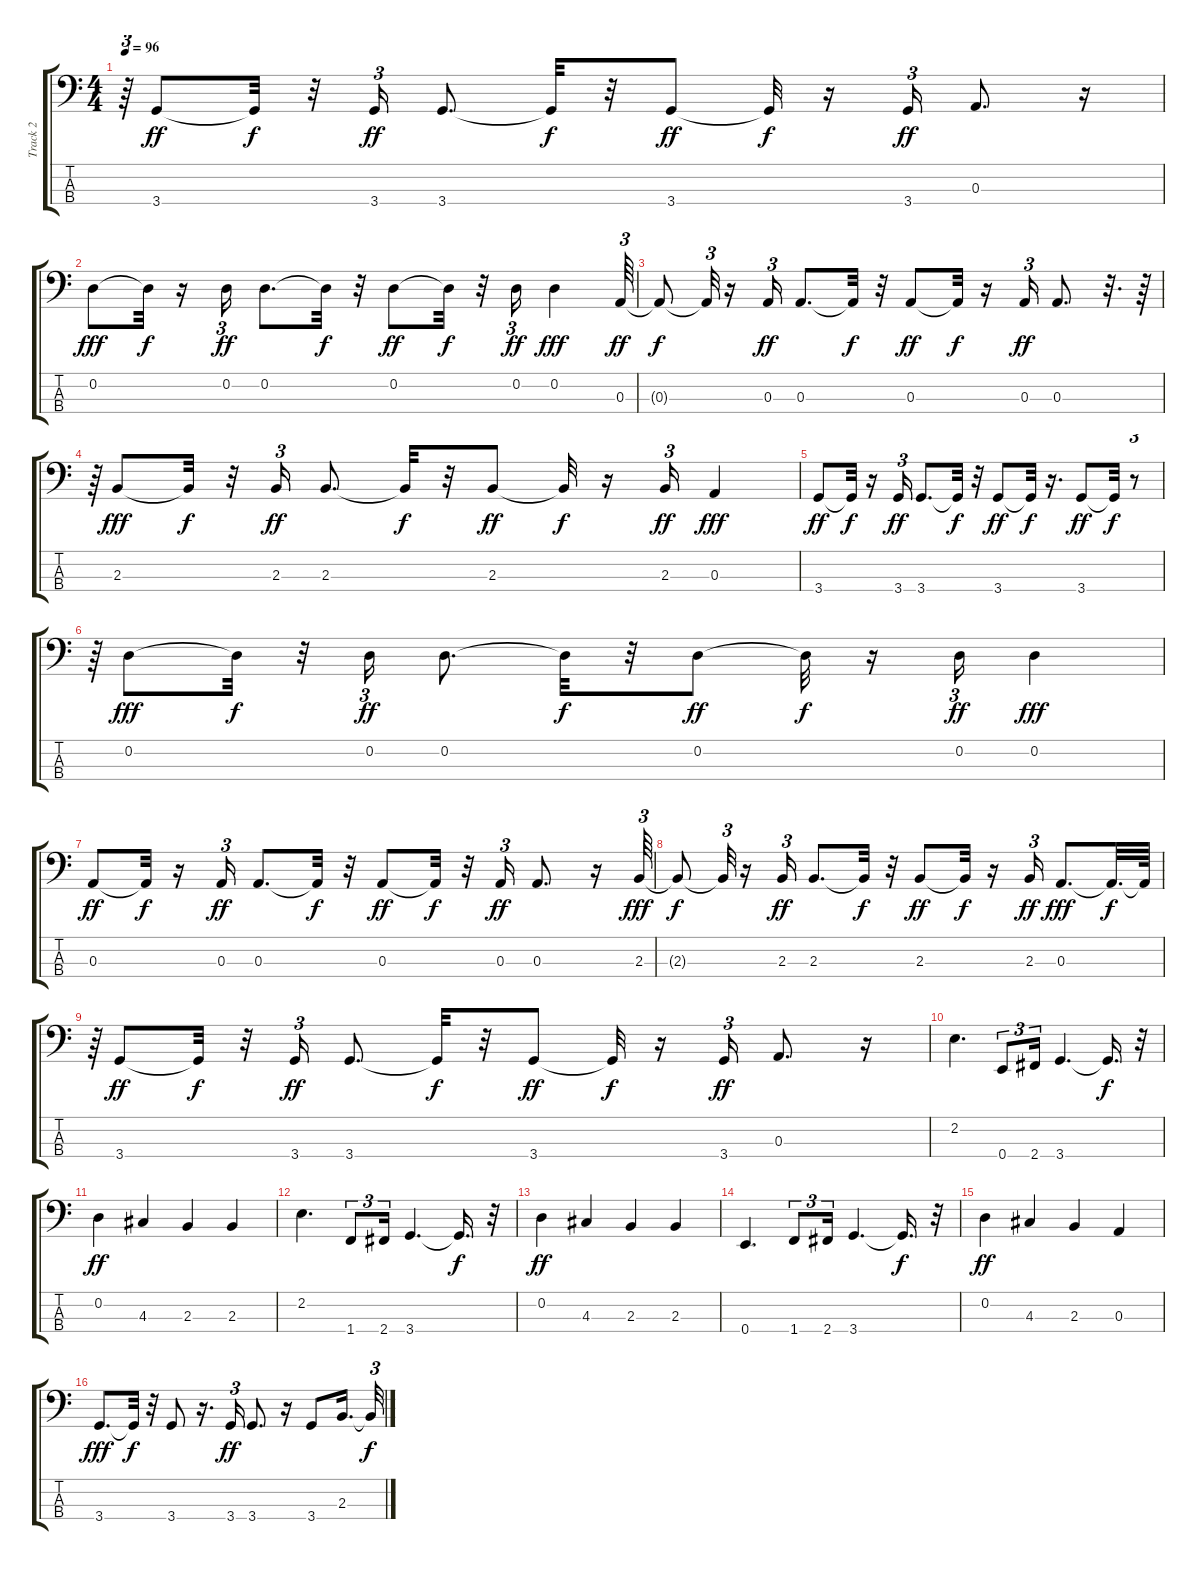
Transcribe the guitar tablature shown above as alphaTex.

\track ("Track 2" "Track 2") {instrument synthbass2}
\staff {score tabs}
\tuning (G2 D2 A1 E1) {hide}
\ts (4 4)
\tempo 96
\clef f4
\ks c
r.64{tu (3 2) dy f} 3.4.8{dy ff} 3.4{t}.32{dy f} r.32 3.4.16{tu (3 2) dy ff} 3.4.8{d} 3.4{t}.32{dy f} r.32 3.4.8{dy ff} 3.4{t}.32{dy f} r.16 3.4.16{tu (3 2) dy ff} 0.3.8{d} r.16 |
0.2.8{dy fff} 0.2{t}.32{dy f} r.16 0.2.16{tu (3 2) dy ff} 0.2.8{d} 0.2{t}.32{dy f} r.32 0.2.8{dy ff} 0.2{t}.32{dy f} r.32 0.2.16{tu (3 2) dy ff} 0.2.4{dy fff} 0.3.64{tu (3 2) dy ff} |
0.3{t}.8{dy f} 0.3{t}.32{tu (3 2)} r.16 0.3.16{tu (3 2) dy ff} 0.3.8{d} 0.3{t}.32{dy f} r.32 0.3.8{dy ff} 0.3{t}.32{dy f} r.16 0.3.16{tu (3 2) dy ff} 0.3.8{d} r.32{d} r.64 |
r.64{tu (3 2)} 2.3.8{dy fff} 2.3{t}.32{dy f} r.32 2.3.16{tu (3 2) dy ff} 2.3.8{d} 2.3{t}.32{dy f} r.32 2.3.8{dy ff} 2.3{t}.32{dy f} r.16 2.3.16{tu (3 2) dy ff} 0.3.4{dy fff} |
3.4.8{dy ff} 3.4{t}.32{dy f} r.16 3.4.16{tu (3 2) dy ff} 3.4.8{d} 3.4{t}.32{dy f} r.32 3.4.8{dy ff} 3.4{t}.32{dy f} r.16{d} 3.4.8{dy ff} 3.4{t}.32{dy f} r.8{tu (3 2)} |
r.64{tu (3 2)} 0.2.8{dy fff} 0.2{t}.32{dy f} r.32 0.2.16{tu (3 2) dy ff} 0.2.8{d} 0.2{t}.32{dy f} r.32 0.2.8{dy ff} 0.2{t}.32{dy f} r.16 0.2.16{tu (3 2) dy ff} 0.2.4{dy fff} |
0.3.8{dy ff} 0.3{t}.32{dy f} r.16 0.3.16{tu (3 2) dy ff} 0.3.8{d} 0.3{t}.32{dy f} r.32 0.3.8{dy ff} 0.3{t}.32{dy f} r.32 0.3.16{tu (3 2) dy ff} 0.3.8{d} r.16 2.3.64{tu (3 2) dy fff} |
2.3{t}.8{dy f} 2.3{t}.32{tu (3 2)} r.16 2.3.16{tu (3 2) dy ff} 2.3.8{d} 2.3{t}.32{dy f} r.32 2.3.8{dy ff} 2.3{t}.32{dy f} r.16 2.3.16{tu (3 2) dy ff} 0.3.8{d dy fff} 0.3{t}.32{d dy f} 0.3{t}.64 |
r.64{tu (3 2)} 3.4.8{dy ff} 3.4{t}.32{dy f} r.32 3.4.16{tu (3 2) dy ff} 3.4.8{d} 3.4{t}.32{dy f} r.32 3.4.8{dy ff} 3.4{t}.32{dy f} r.16 3.4.16{tu (3 2) dy ff} 0.3.8{d} r.16 |
2.2.4{d} 0.4.8{tu (3 2)} 2.4.16{tu (3 2)} 3.4.4{d} 3.4{t}.16{d dy f} r.32 |
0.2.4{dy ff} 4.3.4 2.3.4 2.3.4 |
2.2.4{d} 1.4.8{tu (3 2)} 2.4.16{tu (3 2)} 3.4.4{d} 3.4{t}.16{d dy f} r.32 |
0.2.4{dy ff} 4.3.4 2.3.4 2.3.4 |
0.4.4{d} 1.4.8{tu (3 2)} 2.4.16{tu (3 2)} 3.4.4{d} 3.4{t}.16{d dy f} r.32 |
0.2.4{dy ff} 4.3.4 2.3.4 0.3.4 |
3.4.8{d dy fff} 3.4{t}.32{dy f} r.32 3.4.8 r.16{d} 3.4.16{tu (3 2) dy ff} 3.4.8{d} r.16 3.4.8 2.3.16{d} 2.3{t}.32{tu (3 2) dy f}
